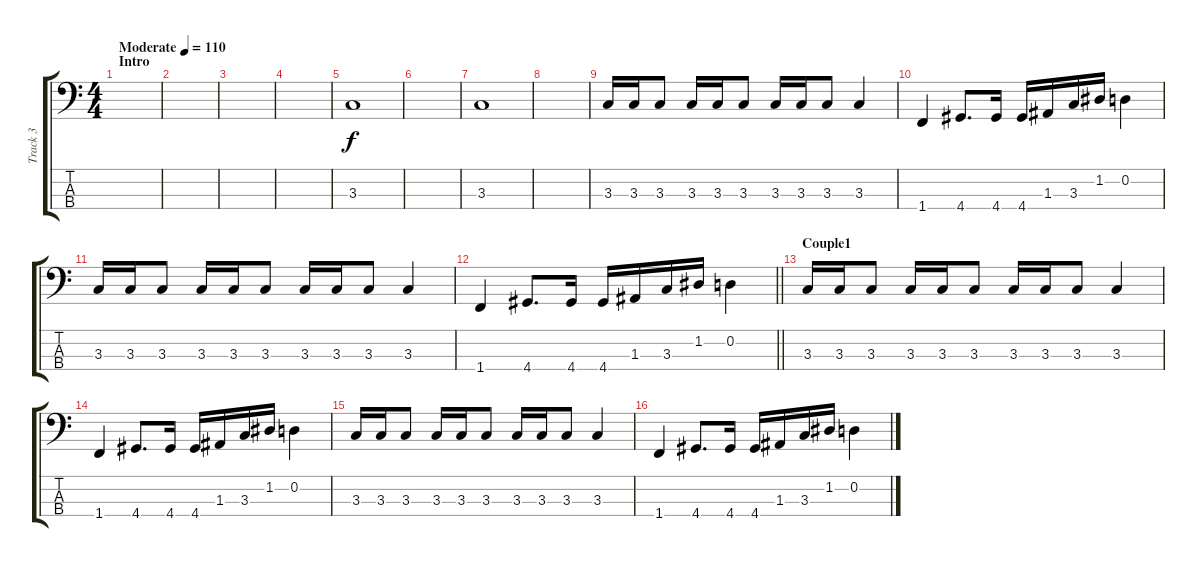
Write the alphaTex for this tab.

\track ("Track 3" "Track 3") {instrument electricbassfinger}
\staff {score tabs}
\tuning (G2 D2 A1 E1) {hide}
\ts (4 4)
\section ("" "Intro")
\tempo (110 "Moderate")
\clef f4
\ks c
|
|
|
|
3.3.1 |
|
3.3.1 |
|
3.3.16 3.3.16 3.3.8 3.3.16 3.3.16 3.3.8 3.3.16 3.3.16 3.3.8 3.3.4 |
1.4.4 4.4.8{d} 4.4.16 4.4.16 1.3.16 3.3.16 1.2.16 0.2.4 |
3.3.16 3.3.16 3.3.8 3.3.16 3.3.16 3.3.8 3.3.16 3.3.16 3.3.8 3.3.4 |
\barLineRight lightlight
1.4.4 4.4.8{d} 4.4.16 4.4.16 1.3.16 3.3.16 1.2.16 0.2.4 |
\section ("" "Couple1")
3.3.16 3.3.16 3.3.8 3.3.16 3.3.16 3.3.8 3.3.16 3.3.16 3.3.8 3.3.4 |
1.4.4 4.4.8{d} 4.4.16 4.4.16 1.3.16 3.3.16 1.2.16 0.2.4 |
3.3.16 3.3.16 3.3.8 3.3.16 3.3.16 3.3.8 3.3.16 3.3.16 3.3.8 3.3.4 |
1.4.4 4.4.8{d} 4.4.16 4.4.16 1.3.16 3.3.16 1.2.16 0.2.4
